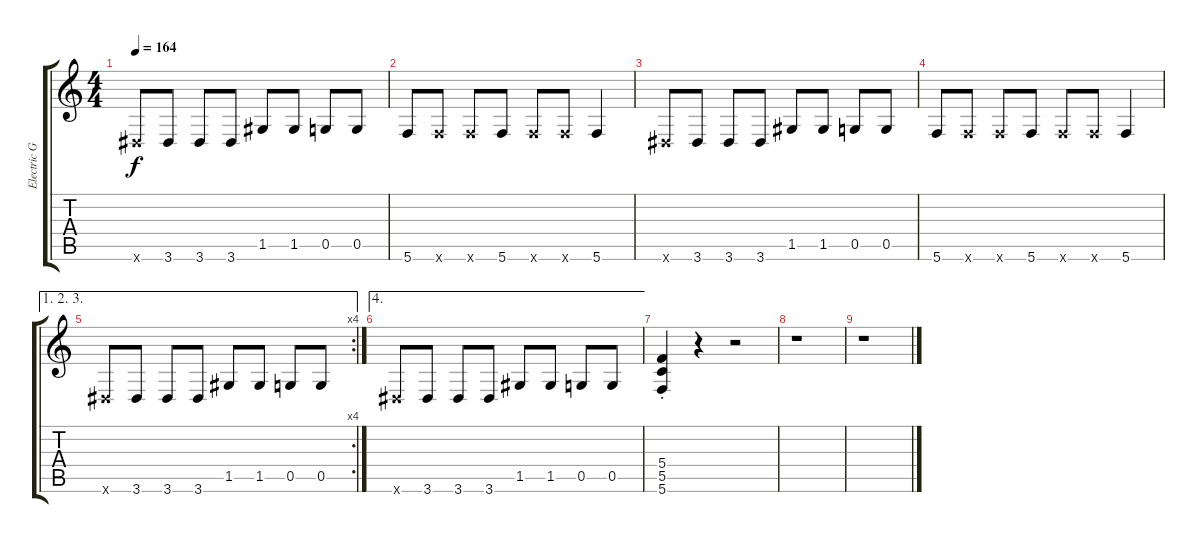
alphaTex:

\track ("Electric Guitar I" "Electric G") {instrument electricguitarclean}
\staff {score tabs}
\tuning (D4 A3 F3 C3 G2 C2) {hide}
\ts (4 4)
\tempo 164
\clef g2
\ks c
3.6{x}.8{dy f} 3.6.8 3.6.8 3.6.8 1.5.8 1.5.8 0.5.8 0.5.8 |
5.6.8 5.6{x}.8 5.6{x}.8 5.6.8 5.6{x}.8 5.6{x}.8 5.6.4 |
3.6{x}.8 3.6.8 3.6.8 3.6.8 1.5.8 1.5.8 0.5.8 0.5.8 |
5.6.8 5.6{x}.8 5.6{x}.8 5.6.8 5.6{x}.8 5.6{x}.8 5.6.4 |
\ae (1 2 3)
\rc 4
3.6{x}.8 3.6.8 3.6.8 3.6.8 1.5.8 1.5.8 0.5.8 0.5.8 |
\ae 4
3.6{x}.8 3.6.8 3.6.8 3.6.8 1.5.8 1.5.8 0.5.8 0.5.8 |
(5.4{st} 5.5{st} 5.6{st}).4 r.4 r.2 |
r.1 |
r.1
